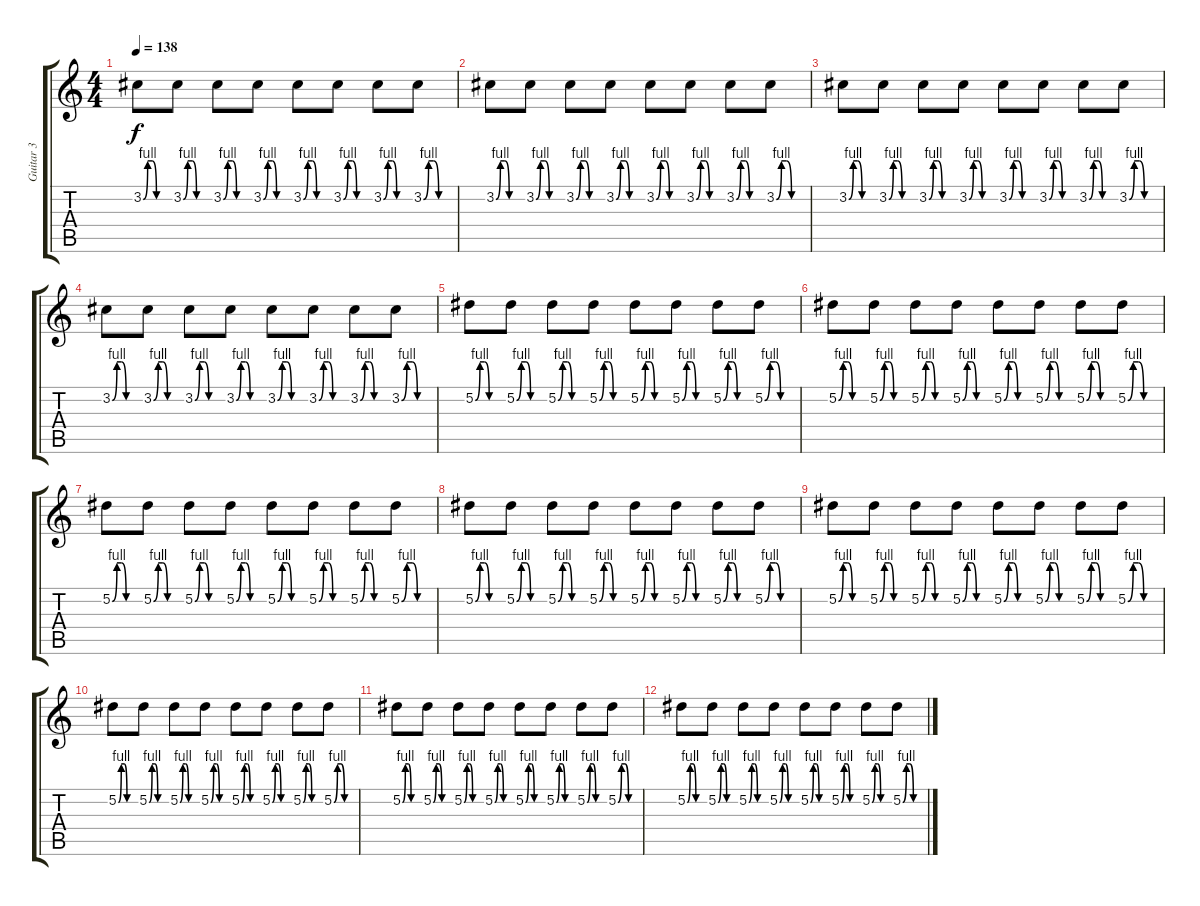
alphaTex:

\track ("Guitar 3" "Guitar 3") {instrument overdrivenguitar}
\staff {score tabs}
\tuning (Eb4 Bb3 Gb3 Db3 Ab2 Db2) {hide}
\ts (4 4)
\tempo 138
\clef g2
\ks c
3.2{be (custom 0 0 10 4 20 4 30 0 60 0)}.8{dy f} 3.2{be (custom 0 0 10 4 20 4 30 0 60 0)}.8 3.2{be (custom 0 0 10 4 20 4 30 0 60 0)}.8 3.2{be (custom 0 0 10 4 20 4 30 0 60 0)}.8 3.2{be (custom 0 0 10 4 20 4 30 0 60 0)}.8 3.2{be (custom 0 0 10 4 20 4 30 0 60 0)}.8 3.2{be (custom 0 0 10 4 20 4 30 0 60 0)}.8 3.2{be (custom 0 0 10 4 20 4 30 0 60 0)}.8 |
3.2{be (custom 0 0 10 4 20 4 30 0 60 0)}.8 3.2{be (custom 0 0 10 4 20 4 30 0 60 0)}.8 3.2{be (custom 0 0 10 4 20 4 30 0 60 0)}.8 3.2{be (custom 0 0 10 4 20 4 30 0 60 0)}.8 3.2{be (custom 0 0 10 4 20 4 30 0 60 0)}.8 3.2{be (custom 0 0 10 4 20 4 30 0 60 0)}.8 3.2{be (custom 0 0 10 4 20 4 30 0 60 0)}.8 3.2{be (custom 0 0 10 4 20 4 30 0 60 0)}.8 |
3.2{be (custom 0 0 10 4 20 4 30 0 60 0)}.8 3.2{be (custom 0 0 10 4 20 4 30 0 60 0)}.8 3.2{be (custom 0 0 10 4 20 4 30 0 60 0)}.8 3.2{be (custom 0 0 10 4 20 4 30 0 60 0)}.8 3.2{be (custom 0 0 10 4 20 4 30 0 60 0)}.8 3.2{be (custom 0 0 10 4 20 4 30 0 60 0)}.8 3.2{be (custom 0 0 10 4 20 4 30 0 60 0)}.8 3.2{be (custom 0 0 10 4 20 4 30 0 60 0)}.8 |
3.2{be (custom 0 0 10 4 20 4 30 0 60 0)}.8 3.2{be (custom 0 0 10 4 20 4 30 0 60 0)}.8 3.2{be (custom 0 0 10 4 20 4 30 0 60 0)}.8 3.2{be (custom 0 0 10 4 20 4 30 0 60 0)}.8 3.2{be (custom 0 0 10 4 20 4 30 0 60 0)}.8 3.2{be (custom 0 0 10 4 20 4 30 0 60 0)}.8 3.2{be (custom 0 0 10 4 20 4 30 0 60 0)}.8 3.2{be (custom 0 0 10 4 20 4 30 0 60 0)}.8 |
5.2{be (custom 0 0 10 4 20 4 30 0 60 0)}.8 5.2{be (custom 0 0 10 4 20 4 30 0 60 0)}.8 5.2{be (custom 0 0 10 4 20 4 30 0 60 0)}.8 5.2{be (custom 0 0 10 4 20 4 30 0 60 0)}.8 5.2{be (custom 0 0 10 4 20 4 30 0 60 0)}.8 5.2{be (custom 0 0 10 4 20 4 30 0 60 0)}.8 5.2{be (custom 0 0 10 4 20 4 30 0 60 0)}.8 5.2{be (custom 0 0 10 4 20 4 30 0 60 0)}.8 |
5.2{be (custom 0 0 10 4 20 4 30 0 60 0)}.8 5.2{be (custom 0 0 10 4 20 4 30 0 60 0)}.8 5.2{be (custom 0 0 10 4 20 4 30 0 60 0)}.8 5.2{be (custom 0 0 10 4 20 4 30 0 60 0)}.8 5.2{be (custom 0 0 10 4 20 4 30 0 60 0)}.8 5.2{be (custom 0 0 10 4 20 4 30 0 60 0)}.8 5.2{be (custom 0 0 10 4 20 4 30 0 60 0)}.8 5.2{be (custom 0 0 10 4 20 4 30 0 60 0)}.8 |
5.2{be (custom 0 0 10 4 20 4 30 0 60 0)}.8 5.2{be (custom 0 0 10 4 20 4 30 0 60 0)}.8 5.2{be (custom 0 0 10 4 20 4 30 0 60 0)}.8 5.2{be (custom 0 0 10 4 20 4 30 0 60 0)}.8 5.2{be (custom 0 0 10 4 20 4 30 0 60 0)}.8 5.2{be (custom 0 0 10 4 20 4 30 0 60 0)}.8 5.2{be (custom 0 0 10 4 20 4 30 0 60 0)}.8 5.2{be (custom 0 0 10 4 20 4 30 0 60 0)}.8 |
5.2{be (custom 0 0 10 4 20 4 30 0 60 0)}.8 5.2{be (custom 0 0 10 4 20 4 30 0 60 0)}.8 5.2{be (custom 0 0 10 4 20 4 30 0 60 0)}.8 5.2{be (custom 0 0 10 4 20 4 30 0 60 0)}.8 5.2{be (custom 0 0 10 4 20 4 30 0 60 0)}.8 5.2{be (custom 0 0 10 4 20 4 30 0 60 0)}.8 5.2{be (custom 0 0 10 4 20 4 30 0 60 0)}.8 5.2{be (custom 0 0 10 4 20 4 30 0 60 0)}.8 |
5.2{be (custom 0 0 10 4 20 4 30 0 60 0)}.8 5.2{be (custom 0 0 10 4 20 4 30 0 60 0)}.8 5.2{be (custom 0 0 10 4 20 4 30 0 60 0)}.8 5.2{be (custom 0 0 10 4 20 4 30 0 60 0)}.8 5.2{be (custom 0 0 10 4 20 4 30 0 60 0)}.8 5.2{be (custom 0 0 10 4 20 4 30 0 60 0)}.8 5.2{be (custom 0 0 10 4 20 4 30 0 60 0)}.8 5.2{be (custom 0 0 10 4 20 4 30 0 60 0)}.8 |
5.2{be (custom 0 0 10 4 20 4 30 0 60 0)}.8 5.2{be (custom 0 0 10 4 20 4 30 0 60 0)}.8 5.2{be (custom 0 0 10 4 20 4 30 0 60 0)}.8 5.2{be (custom 0 0 10 4 20 4 30 0 60 0)}.8 5.2{be (custom 0 0 10 4 20 4 30 0 60 0)}.8 5.2{be (custom 0 0 10 4 20 4 30 0 60 0)}.8 5.2{be (custom 0 0 10 4 20 4 30 0 60 0)}.8 5.2{be (custom 0 0 10 4 20 4 30 0 60 0)}.8 |
5.2{be (custom 0 0 10 4 20 4 30 0 60 0)}.8 5.2{be (custom 0 0 10 4 20 4 30 0 60 0)}.8 5.2{be (custom 0 0 10 4 20 4 30 0 60 0)}.8 5.2{be (custom 0 0 10 4 20 4 30 0 60 0)}.8 5.2{be (custom 0 0 10 4 20 4 30 0 60 0)}.8 5.2{be (custom 0 0 10 4 20 4 30 0 60 0)}.8 5.2{be (custom 0 0 10 4 20 4 30 0 60 0)}.8 5.2{be (custom 0 0 10 4 20 4 30 0 60 0)}.8 |
5.2{be (custom 0 0 10 4 20 4 30 0 60 0)}.8 5.2{be (custom 0 0 10 4 20 4 30 0 60 0)}.8 5.2{be (custom 0 0 10 4 20 4 30 0 60 0)}.8 5.2{be (custom 0 0 10 4 20 4 30 0 60 0)}.8 5.2{be (custom 0 0 10 4 20 4 30 0 60 0)}.8 5.2{be (custom 0 0 10 4 20 4 30 0 60 0)}.8 5.2{be (custom 0 0 10 4 20 4 30 0 60 0)}.8 5.2{be (custom 0 0 10 4 20 4 30 0 60 0)}.8
